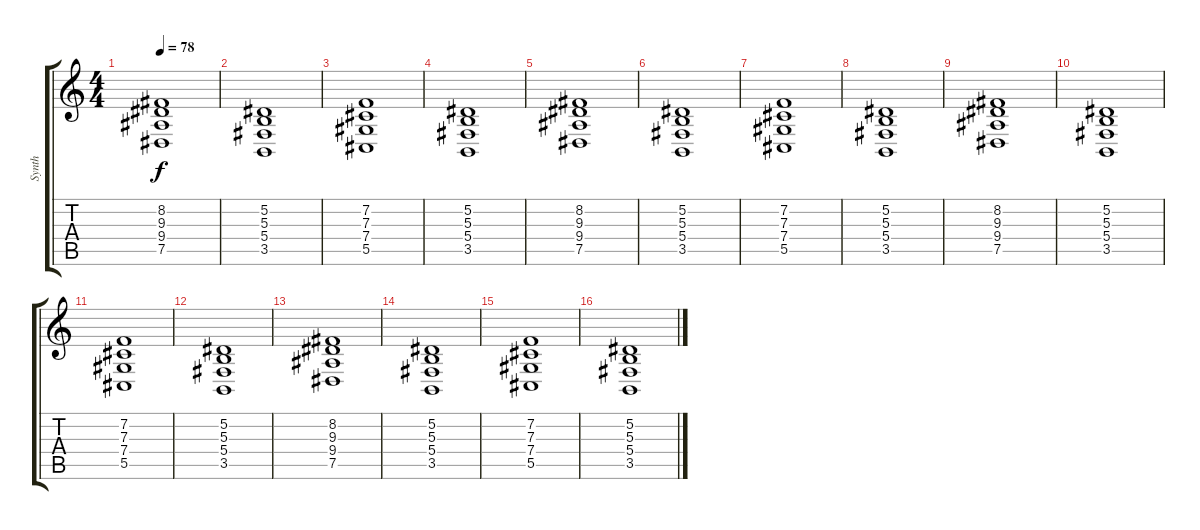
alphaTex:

\track ("Synth" "Synth") {instrument synthstrings1}
\staff {score tabs}
\tuning (Eb4 Bb3 Gb3 Db3 Ab2 Eb2) {hide}
\ts (4 4)
\tempo 78
\clef g2
\ks c
(8.2 9.3 9.4 7.5).1{dy f volume 10 instrument synthstrings1} |
(5.2 5.3 5.4 3.5).1 |
(7.2 7.3 7.4 5.5).1 |
(5.2 5.3 5.4 3.5).1 |
(8.2 9.3 9.4 7.5).1 |
(5.2 5.3 5.4 3.5).1 |
(7.2 7.3 7.4 5.5).1 |
(5.2 5.3 5.4 3.5).1 |
(8.2 9.3 9.4 7.5).1 |
(5.2 5.3 5.4 3.5).1 |
(7.2 7.3 7.4 5.5).1 |
(5.2 5.3 5.4 3.5).1 |
(8.2 9.3 9.4 7.5).1 |
(5.2 5.3 5.4 3.5).1 |
(7.2 7.3 7.4 5.5).1 |
(5.2 5.3 5.4 3.5).1
